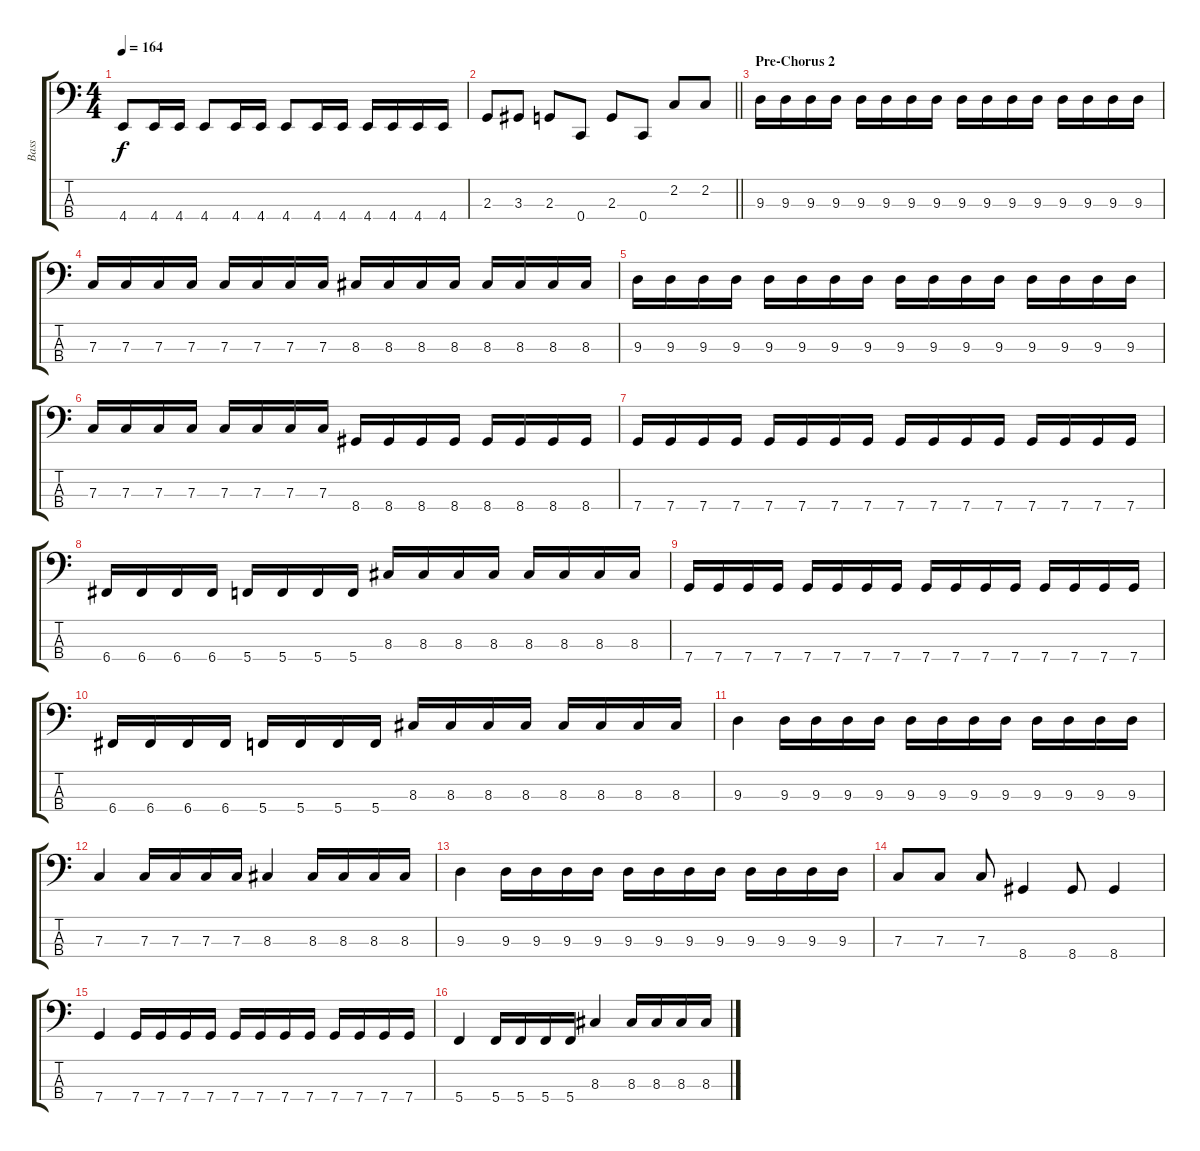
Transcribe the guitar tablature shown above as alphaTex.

\track ("Bass" "Bass") {instrument electricbasspick}
\staff {score tabs}
\tuning (Eb2 Bb1 F1 C1) {hide}
\ts (4 4)
\tempo 164
\clef f4
\ks c
4.4.8{dy f} 4.4.16 4.4.16 4.4.8 4.4.16 4.4.16 4.4.8 4.4.16 4.4.16 4.4.16 4.4.16 4.4.16 4.4.16 |
\barLineRight lightlight
2.3.8 3.3.8 2.3.8 0.4.8 2.3.8 0.4.8 2.2.8 2.2.8 |
\section ("" "Pre-Chorus 2")
9.3.16 9.3.16 9.3.16 9.3.16 9.3.16 9.3.16 9.3.16 9.3.16 9.3.16 9.3.16 9.3.16 9.3.16 9.3.16 9.3.16 9.3.16 9.3.16 |
7.3.16 7.3.16 7.3.16 7.3.16 7.3.16 7.3.16 7.3.16 7.3.16 8.3.16 8.3.16 8.3.16 8.3.16 8.3.16 8.3.16 8.3.16 8.3.16 |
9.3.16 9.3.16 9.3.16 9.3.16 9.3.16 9.3.16 9.3.16 9.3.16 9.3.16 9.3.16 9.3.16 9.3.16 9.3.16 9.3.16 9.3.16 9.3.16 |
7.3.16 7.3.16 7.3.16 7.3.16 7.3.16 7.3.16 7.3.16 7.3.16 8.4.16 8.4.16 8.4.16 8.4.16 8.4.16 8.4.16 8.4.16 8.4.16 |
7.4.16 7.4.16 7.4.16 7.4.16 7.4.16 7.4.16 7.4.16 7.4.16 7.4.16 7.4.16 7.4.16 7.4.16 7.4.16 7.4.16 7.4.16 7.4.16 |
6.4.16 6.4.16 6.4.16 6.4.16 5.4.16 5.4.16 5.4.16 5.4.16 8.3.16 8.3.16 8.3.16 8.3.16 8.3.16 8.3.16 8.3.16 8.3.16 |
7.4.16 7.4.16 7.4.16 7.4.16 7.4.16 7.4.16 7.4.16 7.4.16 7.4.16 7.4.16 7.4.16 7.4.16 7.4.16 7.4.16 7.4.16 7.4.16 |
6.4.16 6.4.16 6.4.16 6.4.16 5.4.16 5.4.16 5.4.16 5.4.16 8.3.16 8.3.16 8.3.16 8.3.16 8.3.16 8.3.16 8.3.16 8.3.16 |
9.3.4 9.3.16 9.3.16 9.3.16 9.3.16 9.3.16 9.3.16 9.3.16 9.3.16 9.3.16 9.3.16 9.3.16 9.3.16 |
7.3.4 7.3.16 7.3.16 7.3.16 7.3.16 8.3.4 8.3.16 8.3.16 8.3.16 8.3.16 |
9.3.4 9.3.16 9.3.16 9.3.16 9.3.16 9.3.16 9.3.16 9.3.16 9.3.16 9.3.16 9.3.16 9.3.16 9.3.16 |
7.3.8 7.3.8 7.3.8 8.4.4 8.4.8 8.4.4 |
7.4.4 7.4.16 7.4.16 7.4.16 7.4.16 7.4.16 7.4.16 7.4.16 7.4.16 7.4.16 7.4.16 7.4.16 7.4.16 |
5.4.4 5.4.16 5.4.16 5.4.16 5.4.16 8.3.4 8.3.16 8.3.16 8.3.16 8.3.16
